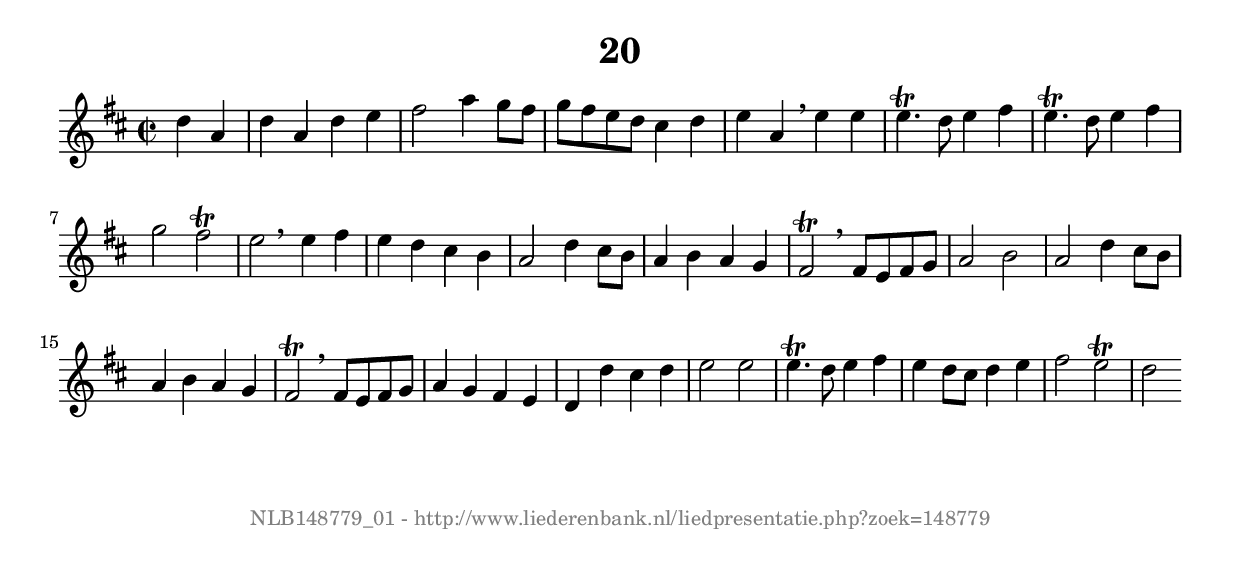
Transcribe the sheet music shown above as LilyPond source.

%
% produced by wce2krn 1.64 (7 June 2014)
%
\version"2.16"
#(append! paper-alist '(("long" . (cons (* 210 mm) (* 2000 mm)))))
#(set-default-paper-size "long")
sb = {\breathe}
mBreak = {\breathe }
bBreak = {\breathe }
x = {\once\override NoteHead #'style = #'cross }
gl=\glissando
itime={\override Staff.TimeSignature #'stencil = ##f }
ficta = {\once\set suggestAccidentals = ##t}
fine = {\once\override Score.RehearsalMark #'self-alignment-X = #1 \mark \markup {\italic{Fine}}}
dc = {\once\override Score.RehearsalMark #'self-alignment-X = #1 \mark \markup {\italic{D.C.}}}
dcf = {\once\override Score.RehearsalMark #'self-alignment-X = #1 \mark \markup {\italic{D.C. al Fine}}}
dcc = {\once\override Score.RehearsalMark #'self-alignment-X = #1 \mark \markup {\italic{D.C. al Coda}}}
ds = {\once\override Score.RehearsalMark #'self-alignment-X = #1 \mark \markup {\italic{D.S.}}}
dsf = {\once\override Score.RehearsalMark #'self-alignment-X = #1 \mark \markup {\italic{D.S. al Fine}}}
dsc = {\once\override Score.RehearsalMark #'self-alignment-X = #1 \mark \markup {\italic{D.S. al Coda}}}
pv = {\set Score.repeatCommands = #'((volta "1"))}
sv = {\set Score.repeatCommands = #'((volta "2"))}
tv = {\set Score.repeatCommands = #'((volta "3"))}
qv = {\set Score.repeatCommands = #'((volta "4"))}
xv = {\set Score.repeatCommands = #'((volta #f))}
\header{ tagline = ""
title = "20"
}
\score {{
\key d \major
\relative g'
{
\set melismaBusyProperties = #'()
\partial 32*16
\time 2/2
\tempo 4=120
\override Score.MetronomeMark #'transparent = ##t
\override Score.RehearsalMark #'break-visibility = #(vector #t #t #f)
d'4 a d a d e fis2 a4 g8 fis g fis e d cis4 d e a, \sb e' e e4.^\trill d8 e4 fis e4.^\trill d8 e4 fis g2 fis^\trill e \bar ":|:" \bBreak
e4 fis e d cis b a2 d4 cis8 b a4 b a g fis2^\trill \sb fis8 e fis g a2 b a d4 cis8 b a4 b a g fis2^\trill \mBreak
fis8 e fis g a4 g fis e d d' cis d e2 e e4.^\trill d8 e4 fis e d8 cis d4 e fis2 e^\trill d \bar ":|"
 }}
 \midi { }
 \layout {
            indent = 0.0\cm
}
}
\markup { \vspace #0 } \markup { \with-color #grey \fill-line { \center-column { \smaller "NLB148779_01 - http://www.liederenbank.nl/liedpresentatie.php?zoek=148779" } } }
